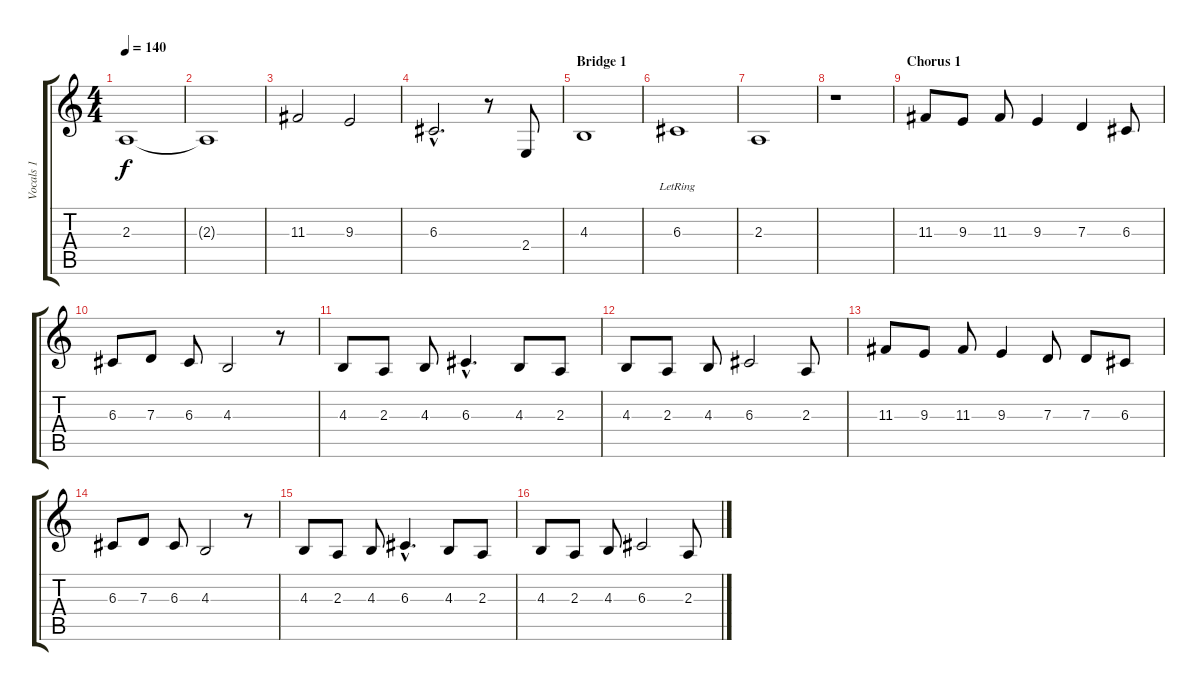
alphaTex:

\track ("Vocals 1" "Vocals 1") {instrument lead1square}
\staff {score tabs}
\tuning (E4 B3 G3 D3 A2 E2) {hide}
\ts (4 4)
\tempo 140
\clef g2
\ks c
2.3.1{dy f} |
2.3{t}.1 |
11.3.2 9.3.2 |
6.3{hac}.2{d} r.8 2.4.8 |
\section ("" "Bridge 1")
4.3.1 |
6.3{lr}.1 |
2.3.1 |
r.1 |
\section ("" "Chorus 1")
11.3.8 9.3.8 11.3.8 9.3.4 7.3.4 6.3.8 |
6.3.8 7.3.8 6.3.8 4.3.2 r.8 |
4.3.8 2.3.8 4.3.8 6.3{hac}.4{d} 4.3.8 2.3.8 |
4.3.8 2.3.8 4.3.8 6.3.2 2.3.8 |
11.3.8 9.3.8 11.3.8 9.3.4 7.3.8 7.3.8 6.3.8 |
6.3.8 7.3.8 6.3.8 4.3.2 r.8 |
4.3.8 2.3.8 4.3.8 6.3{hac}.4{d} 4.3.8 2.3.8 |
4.3.8 2.3.8 4.3.8 6.3.2 2.3.8
